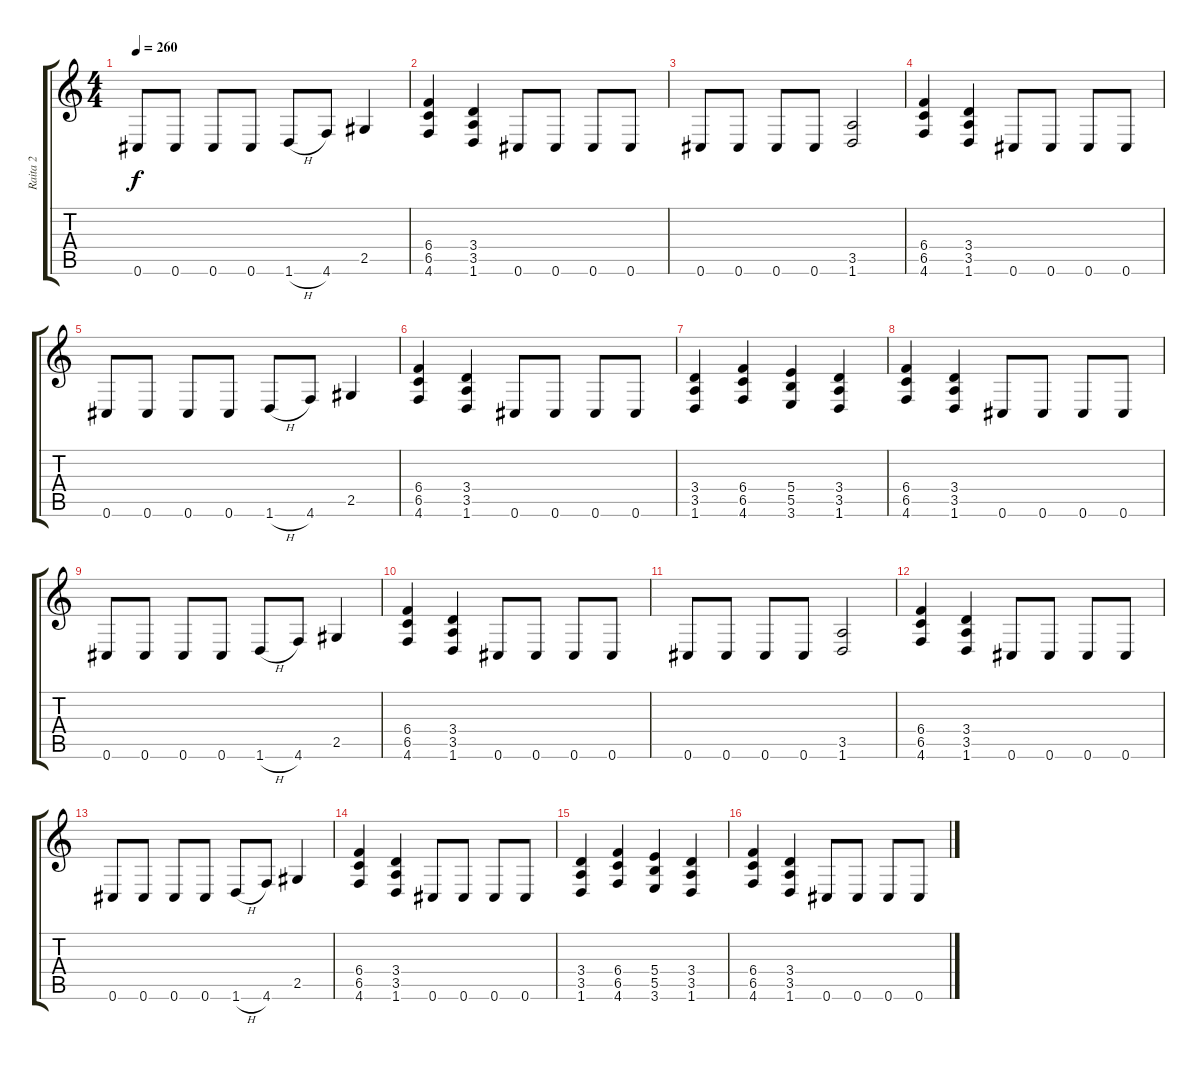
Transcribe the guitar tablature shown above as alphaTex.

\track ("Raita 2" "Raita 2") {instrument distortionguitar}
\staff {score tabs}
\tuning (Db4 Ab3 E3 B2 Gb2 Db2) {hide}
\ts (4 4)
\tempo 260
\clef g2
\ks c
0.6.8{dy f} 0.6.8 0.6.8 0.6.8 1.6{h}.8 4.6.8 2.5.4 |
(6.4 6.5 4.6).4 (3.4 3.5 1.6).4 0.6.8 0.6.8 0.6.8 0.6.8 |
0.6.8 0.6.8 0.6.8 0.6.8 (3.5 1.6).2 |
(6.4 6.5 4.6).4 (3.4 3.5 1.6).4 0.6.8 0.6.8 0.6.8 0.6.8 |
0.6.8 0.6.8 0.6.8 0.6.8 1.6{h}.8 4.6.8 2.5.4 |
(6.4 6.5 4.6).4 (3.4 3.5 1.6).4 0.6.8 0.6.8 0.6.8 0.6.8 |
(3.4 3.5 1.6).4 (6.4 6.5 4.6).4 (5.4 5.5 3.6).4 (3.4 3.5 1.6).4 |
(6.4 6.5 4.6).4 (3.4 3.5 1.6).4 0.6.8 0.6.8 0.6.8 0.6.8 |
0.6.8 0.6.8 0.6.8 0.6.8 1.6{h}.8 4.6.8 2.5.4 |
(6.4 6.5 4.6).4 (3.4 3.5 1.6).4 0.6.8 0.6.8 0.6.8 0.6.8 |
0.6.8 0.6.8 0.6.8 0.6.8 (3.5 1.6).2 |
(6.4 6.5 4.6).4 (3.4 3.5 1.6).4 0.6.8 0.6.8 0.6.8 0.6.8 |
0.6.8 0.6.8 0.6.8 0.6.8 1.6{h}.8 4.6.8 2.5.4 |
(6.4 6.5 4.6).4 (3.4 3.5 1.6).4 0.6.8 0.6.8 0.6.8 0.6.8 |
(3.4 3.5 1.6).4 (6.4 6.5 4.6).4 (5.4 5.5 3.6).4 (3.4 3.5 1.6).4 |
(6.4 6.5 4.6).4 (3.4 3.5 1.6).4 0.6.8 0.6.8 0.6.8 0.6.8
